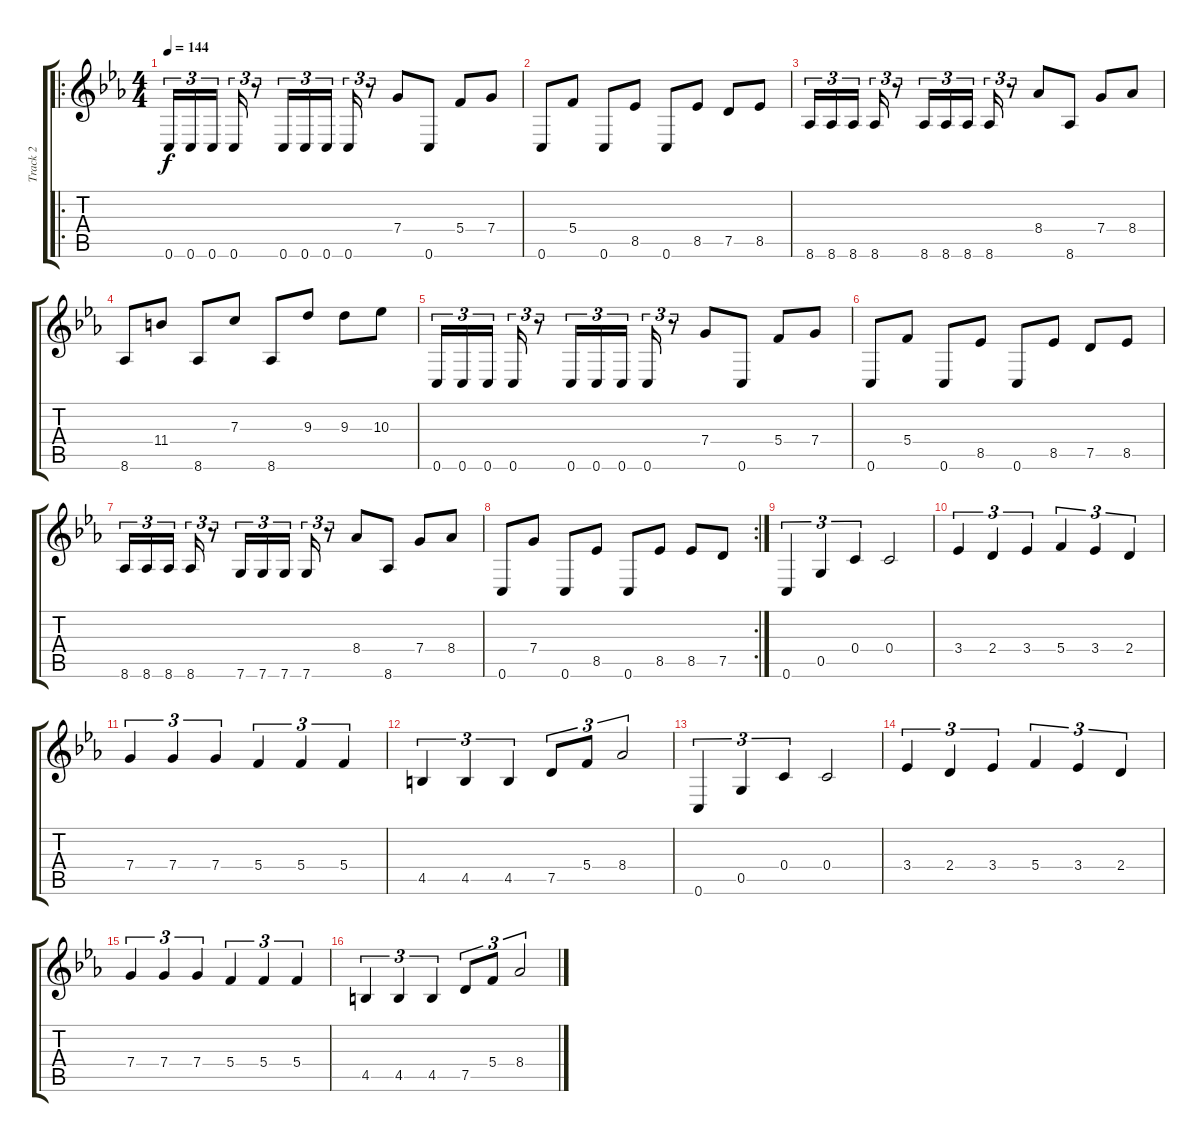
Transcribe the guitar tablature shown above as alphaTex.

\track ("Track 2" "Track 2") {instrument overdrivenguitar}
\staff {score tabs}
\tuning (D4 A3 F3 C3 G2 C2) {hide}
\ro
\ts (4 4)
\tempo 144
\clef g2
\ks cminor
0.6.16{tu (3 2) dy f} 0.6.16{tu (3 2)} 0.6.16{tu (3 2) beam splitsecondary} 0.6.16{tu (3 2)} r.8{tu (3 2)} 0.6.16{tu (3 2)} 0.6.16{tu (3 2)} 0.6.16{tu (3 2) beam splitsecondary} 0.6.16{tu (3 2)} r.8{tu (3 2)} 7.4.8 0.6.8 5.4.8 7.4.8 |
0.6.8 5.4.8 0.6.8 8.5.8 0.6.8 8.5.8 7.5.8 8.5.8 |
8.6.16{tu (3 2)} 8.6.16{tu (3 2)} 8.6.16{tu (3 2) beam splitsecondary} 8.6.16{tu (3 2)} r.8{tu (3 2)} 8.6.16{tu (3 2)} 8.6.16{tu (3 2)} 8.6.16{tu (3 2) beam splitsecondary} 8.6.16{tu (3 2)} r.8{tu (3 2)} 8.4.8 8.6.8 7.4.8 8.4.8 |
8.6.8 11.4.8 8.6.8 7.3.8 8.6.8 9.3.8 9.3.8 10.3.8 |
0.6.16{tu (3 2)} 0.6.16{tu (3 2)} 0.6.16{tu (3 2) beam splitsecondary} 0.6.16{tu (3 2)} r.8{tu (3 2)} 0.6.16{tu (3 2)} 0.6.16{tu (3 2)} 0.6.16{tu (3 2) beam splitsecondary} 0.6.16{tu (3 2)} r.8{tu (3 2)} 7.4.8 0.6.8 5.4.8 7.4.8 |
0.6.8 5.4.8 0.6.8 8.5.8 0.6.8 8.5.8 7.5.8 8.5.8 |
8.6.16{tu (3 2)} 8.6.16{tu (3 2)} 8.6.16{tu (3 2) beam splitsecondary} 8.6.16{tu (3 2)} r.8{tu (3 2)} 7.6.16{tu (3 2)} 7.6.16{tu (3 2)} 7.6.16{tu (3 2) beam splitsecondary} 7.6.16{tu (3 2)} r.8{tu (3 2)} 8.4.8 8.6.8 7.4.8 8.4.8 |
\rc 2
0.6.8 7.4.8 0.6.8 8.5.8 0.6.8 8.5.8 8.5.8 7.5.8 |
0.6.4{tu (3 2)} 0.5.4{tu (3 2)} 0.4.4{tu (3 2)} 0.4.2 |
3.4.4{tu (3 2)} 2.4.4{tu (3 2)} 3.4.4{tu (3 2)} 5.4.4{tu (3 2)} 3.4.4{tu (3 2)} 2.4.4{tu (3 2)} |
7.4.4{tu (3 2)} 7.4.4{tu (3 2)} 7.4.4{tu (3 2)} 5.4.4{tu (3 2)} 5.4.4{tu (3 2)} 5.4.4{tu (3 2)} |
4.5.4{tu (3 2)} 4.5.4{tu (3 2)} 4.5.4{tu (3 2)} 7.5.8{tu (3 2)} 5.4.8{tu (3 2)} 8.4.2{tu (3 2)} |
0.6.4{tu (3 2)} 0.5.4{tu (3 2)} 0.4.4{tu (3 2)} 0.4.2 |
3.4.4{tu (3 2)} 2.4.4{tu (3 2)} 3.4.4{tu (3 2)} 5.4.4{tu (3 2)} 3.4.4{tu (3 2)} 2.4.4{tu (3 2)} |
7.4.4{tu (3 2)} 7.4.4{tu (3 2)} 7.4.4{tu (3 2)} 5.4.4{tu (3 2)} 5.4.4{tu (3 2)} 5.4.4{tu (3 2)} |
4.5.4{tu (3 2)} 4.5.4{tu (3 2)} 4.5.4{tu (3 2)} 7.5.8{tu (3 2)} 5.4.8{tu (3 2)} 8.4.2{tu (3 2)}
